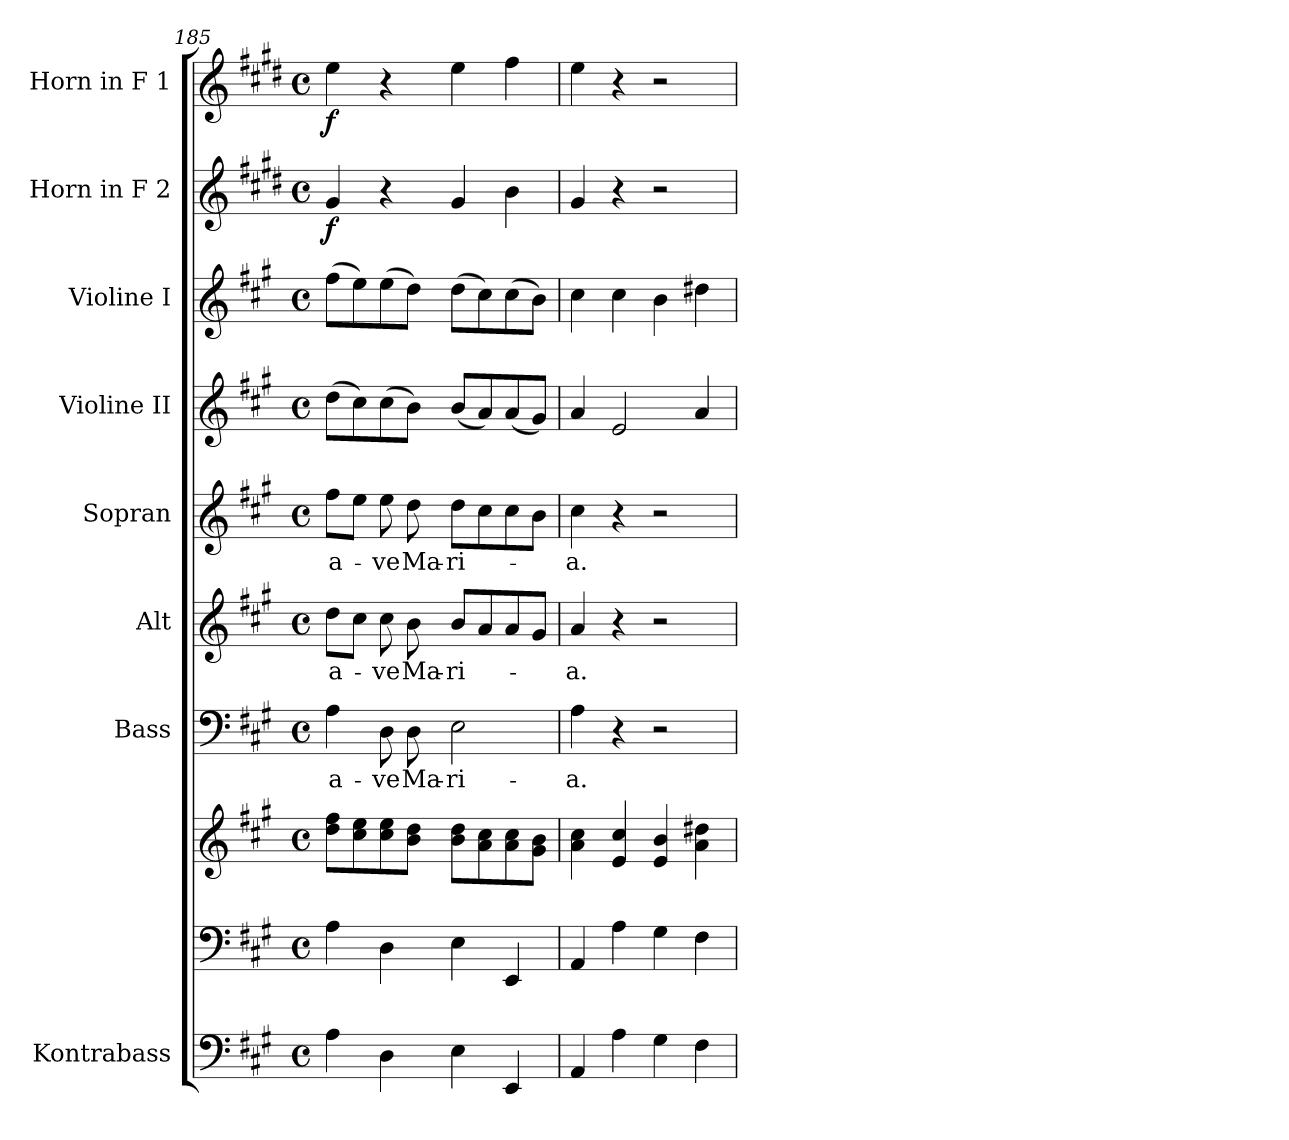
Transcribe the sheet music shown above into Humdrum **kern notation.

**kern	**kern	**kern	**kern	**text	**kern	**text	**kern	**text	**kern	**kern	**kern	**dynam	**kern	**dynam
*part9	*part8	*part8	*part7	*part7	*part6	*part6	*part5	*part5	*part4	*part3	*part2	*part2	*part1	*part1
*staff10	*staff9	*staff8	*staff7	*staff7	*staff6	*staff6	*staff5	*staff5	*staff4	*staff3	*staff2	*staff2	*staff1	*staff1
*I"Kontrabass	*	*	*I"Bass	*	*I"Alt	*	*I"Sopran	*	*I"Violine II	*I"Violine I	*I"Horn in F 2	*	*I"Horn in F 1	*
*I'Kb.	*	*	*I'B.	*	*I'A.	*	*I'S.	*	*I'Vl. II	*I'Vl. I	*	*	*	*
!!LO:PB:g=z
*clefF4	*clefF4	*clefG2	*clefF4	*	*clefG2	*	*clefG2	*	*clefG2	*clefG2	*clefG2	*	*clefG2	*
*ITrd7c12	*	*	*	*	*	*	*	*	*	*	*ITrd4c7	*	*ITrd4c7	*
*k[f#c#g#]	*k[f#c#g#]	*k[f#c#g#]	*k[f#c#g#]	*	*k[f#c#g#]	*	*k[f#c#g#]	*	*k[f#c#g#]	*k[f#c#g#]	*k[f#c#g#]	*	*k[f#c#g#]	*
*A:	*A:	*A:	*A:	*	*A:	*	*A:	*	*A:	*A:	*A:	*	*A:	*
*M4/4	*M4/4	*M4/4	*M4/4	*	*M4/4	*	*M4/4	*	*M4/4	*M4/4	*M4/4	*	*M4/4	*
*met(c)	*met(c)	*met(c)	*met(c)	*	*met(c)	*	*met(c)	*	*met(c)	*met(c)	*met(c)	*	*met(c)	*
=185	=185	=185	=185	=185	=185	=185	=185	=185	=185	=185	=185	=185	=185	=185
!	!	!	!	!LO:LY:b	!	!LO:LY:b	!	!LO:LY:b	!	!	!	!LO:DY:b	!	!LO:DY:b
4AA\	4A\	8dd\ 8ff#\L	4A\	a-	8dd\L	a-	8ff#\L	a-	(>8dd\L	(>8ff#\L	4c#/	f	4a\	f
.	.	8cc#\ 8ee\	.	.	8cc#\J	.	8ee\J	.	8cc#\)	8ee\)	.	.	.	.
!	!	!	!	!LO:LY:b	!	!LO:LY:b	!	!LO:LY:b	!	!	!	!	!	!
4DD\	4D\	8cc#\ 8ee\	8D\	-ve	8cc#\	-ve	8ee\	-ve	(>8cc#\	(>8ee\	4r	.	4r	.
!	!	!	!	!LO:LY:b	!	!LO:LY:b	!	!LO:LY:b	!	!	!	!	!	!
.	.	8b\ 8dd\J	8D\	Ma-	8b\	Ma-	8dd\	Ma-	8b\J)	8dd\J)	.	.	.	.
!	!	!	!	!LO:LY:b	!	!LO:LY:b	!	!LO:LY:b	!	!	!	!	!	!
4EE\	4E\	8b\ 8dd\L	2E\	-ri-	8b/L	-ri-	8dd\L	-ri-	(<8b/L	(>8dd\L	4c#/	.	4a\	.
.	.	8a\ 8cc#\	.	.	8a/	.	8cc#\	.	8a/)	8cc#\)	.	.	.	.
4EEE/	4EE/	8a\ 8cc#\	.	.	8a/	.	8cc#\	.	(<8a/	(>8cc#\	4e\	.	4b\	.
.	.	8g#\ 8b\J	.	.	8g#/J	.	8b\J	.	8g#/J)	8b\J)	.	.	.	.
=186	=186	=186	=186	=186	=186	=186	=186	=186	=186	=186	=186	=186	=186	=186
!	!	!	!	!LO:LY:b	!	!LO:LY:b	!	!LO:LY:b	!	!	!	!	!	!
4AAA/	4AA/	4a\ 4cc#\	4A\	-a.	4a/	-a.	4cc#\	-a.	4a/	4cc#\	4c#/	.	4a\	.
4AA\	4A\	4e/ 4cc#/	4r	.	4r	.	4r	.	2e/	4cc#\	4r	.	4r	.
4GG#\	4G#\	4e/ 4b/	2r	.	2r	.	2r	.	.	4b\	2r	.	2r	.
4FF#\	4F#\	4a\ 4dd#X\	.	.	.	.	.	.	4a/	4dd#X\	.	.	.	.
=	=	=	=	=	=	=	=	=	=	=	=	=	=	=
*-	*-	*-	*-	*-	*-	*-	*-	*-	*-	*-	*-	*-	*-	*-
